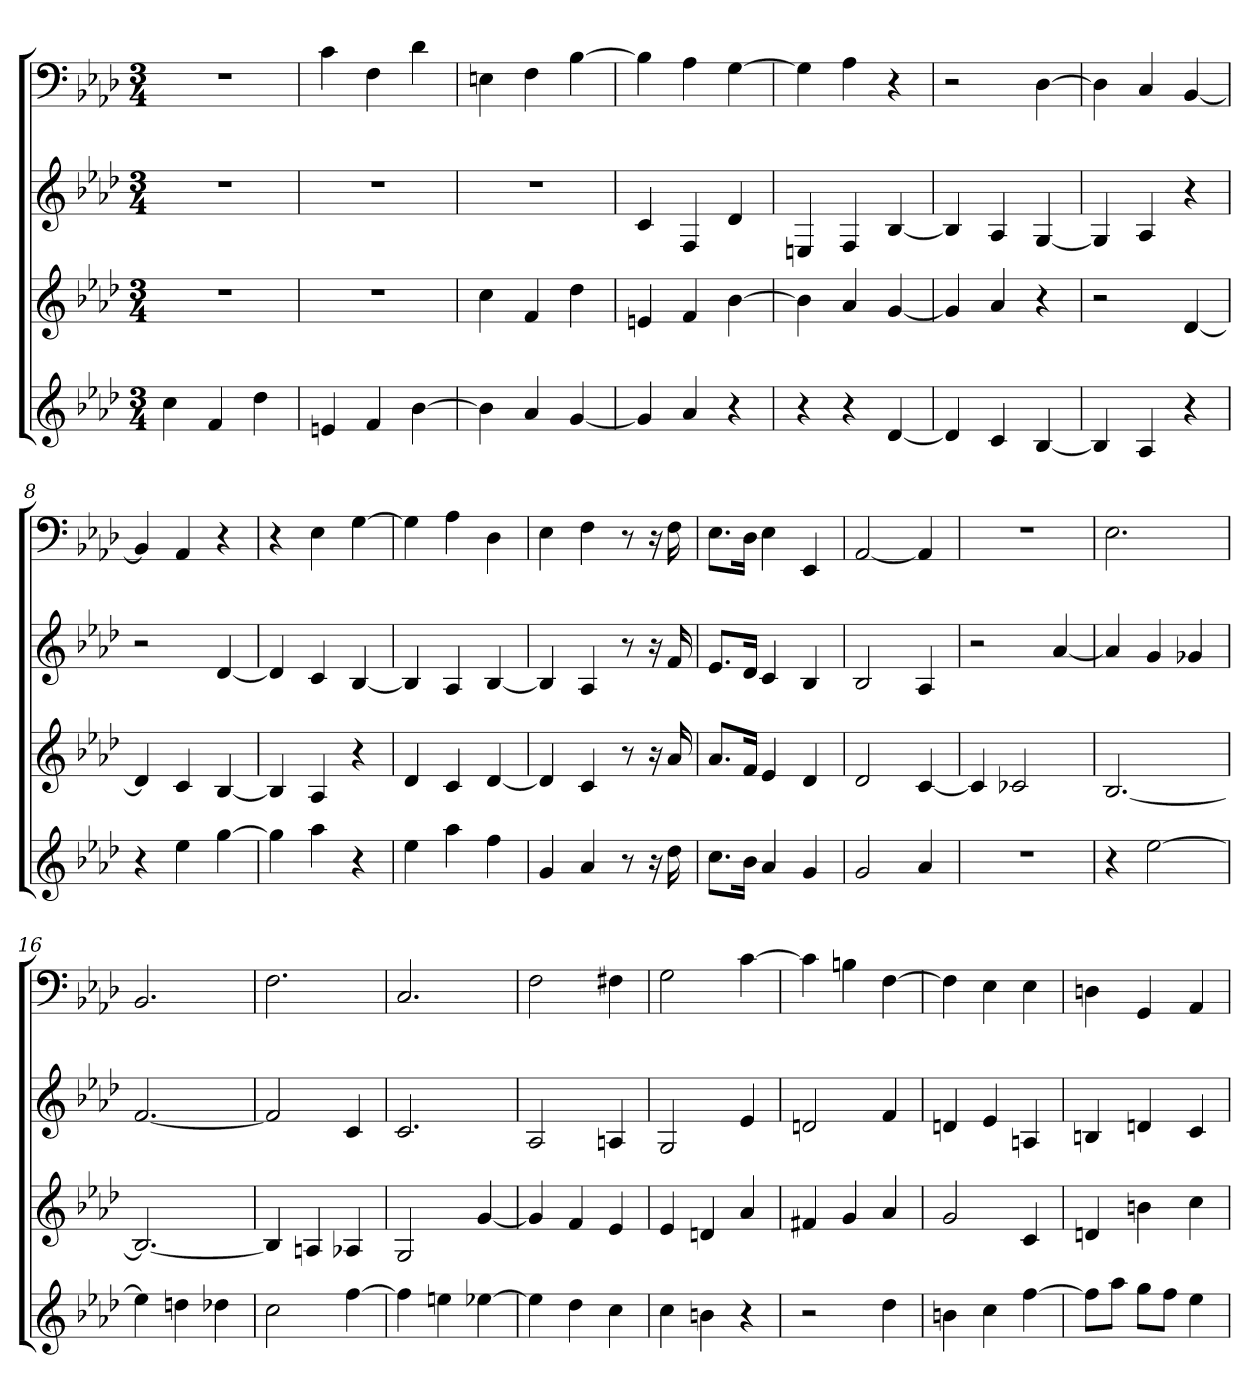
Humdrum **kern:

**kern	**kern	**kern	**kern
*part4	*part3	*part2	*part1
*staff4	*staff3	*staff2	*staff1
*k[b-e-a-d-]	*k[b-e-a-d-]	*k[b-e-a-d-]	*k[b-e-a-d-]
*f:	*f:	*f:	*f:
*M3/4	*M3/4	*M3/4	*M3/4
=1	=1	=1	=1
4cc	2.r	2.r	2.r
4f	.	.	.
4dd-	.	.	.
=2	=2	=2	=2
4en	2.r	2.r	4c
4f	.	.	4F
[4b-	.	.	4d-
=3	=3	=3	=3
4b-]	4cc	2.r	4En
4a-	4f	.	4F
[4g	4dd-	.	[4B-
=4	=4	=4	=4
4g]	4en	4c	4B-]
4a-	4f	4F	4A-
4r	[4b-	4d-	[4G
=5	=5	=5	=5
4r	4b-]	4En	4G]
4r	4a-	4F	4A-
[4d-	[4g	[4B-	4r
=6	=6	=6	=6
4d-]	4g]	4B-]	2r
4c	4a-	4A-	.
[4B-	4r	[4G	[4D-
=7	=7	=7	=7
4B-]	2r	4G]	4D-]
4A-	.	4A-	4C
4r	[4d-	4r	[4BB-
=8	=8	=8	=8
4r	4d-]	2r	4BB-]
4ee-	4c	.	4AA-
[4gg	[4B-	[4d-	4r
=9	=9	=9	=9
4gg]	4B-]	4d-]	4r
4aa-	4A-	4c	4E-
4r	4r	[4B-	[4G
=10	=10	=10	=10
4ee-	4d-	4B-]	4G]
4aa-	4c	4A-	4A-
4ff	[4d-	[4B-	4D-
=11	=11	=11	=11
4g	4d-]	4B-]	4E-
4a-	4c	4A-	4F
8r	8r	8r	8r
16r	16r	16r	16r
16dd-	16a-	16f	16F
=12	=12	=12	=12
8.ccL	8.a-L	8.e-L	8.E-L
16b-Jk	16fJk	16d-Jk	16D-Jk
4a-	4e-	4c	4E-
4g	4d-	4B-	4EE-
=13	=13	=13	=13
2g	2d-	2B-	[2AA-
4a-	[4c	4A-	4AA-]
=14	=14	=14	=14
2.r	4c]	2r	2.r
.	2c-X	.	.
.	.	[4a-	.
=15	=15	=15	=15
4r	[2.B-	4a-]	2.E-
[2ee-	.	4g	.
.	.	4g-X	.
=16	=16	=16	=16
4ee-]	2.B-_	[2.f	2.BB-
4ddn	.	.	.
4dd-X	.	.	.
=17	=17	=17	=17
2cc	4B-]	2f]	2.F
.	4An	.	.
[4ff	4A-X	4c	.
=18	=18	=18	=18
4ff]	2G	2.c	2.C
4een	.	.	.
[4ee-X	[4g	.	.
=19	=19	=19	=19
4ee-]	4g]	2A-	2F
4dd-	4f	.	.
4cc	4e-	4An	4F#X
=20	=20	=20	=20
4cc	4e-	2G	2G
4bn	4dn	.	.
4r	4a-	4e-	[4c
=21	=21	=21	=21
2r	4f#X	2dn	4c]
.	4g	.	4Bn
4dd-	4a-	4f	[4F
=22	=22	=22	=22
4bn	2g	4dn	4F]
4cc	.	4e-	4E-
[4ff	4c	4An	4E-
=23	=23	=23	=23
8ffL]	4dn	4Bn	4Dn
8aa-J	.	.	.
8ggL	4bn	4dn	4GG
8ffJ	.	.	.
4ee-	4cc	4c	4AA-
=	=	=	=
*-	*-	*-	*-
